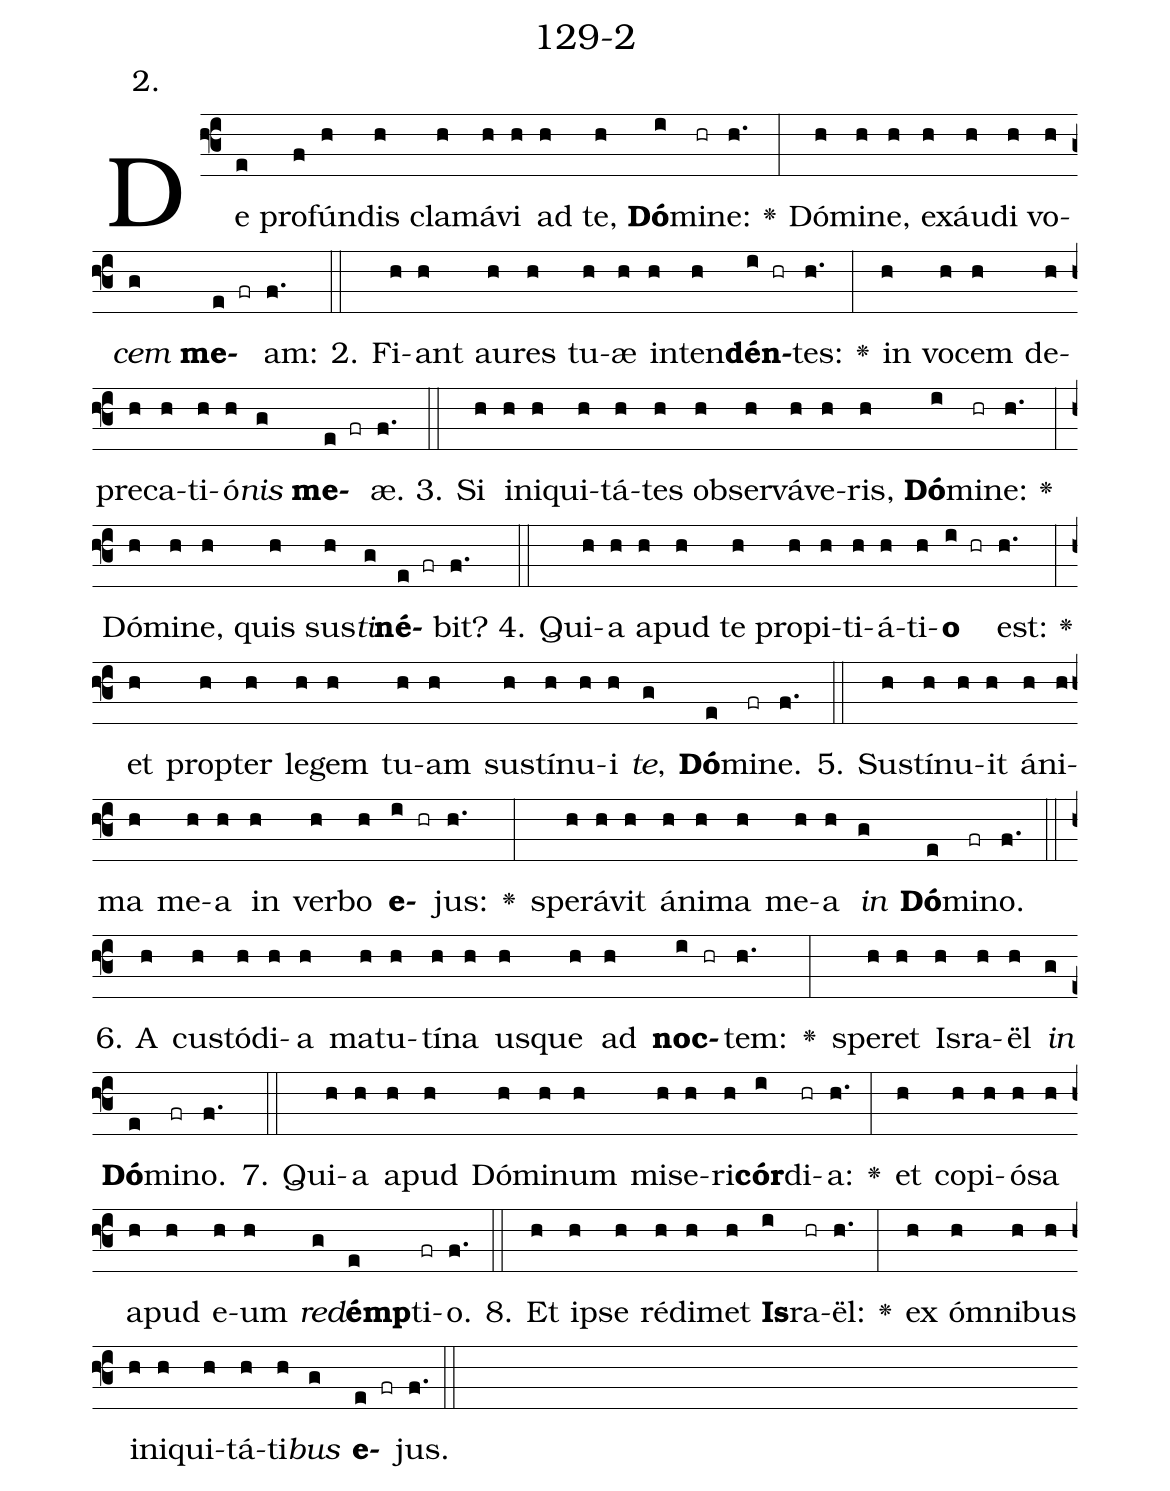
name: 129-2;
annotation: 2.;
%%
(f3)De(e) pro(f)fún(h)dis(h) cla(h)má(h)vi(h) ad(h) te,(h) <b>Dó</b>(i)mi(hr)ne:(h.) <v>\greheightstar</v>(:) Dó(h)mi(h)ne,(h) ex(h)áu(h)di(h) vo(h)<i>cem</i>(g) <b>me</b>(e fr)am:(f.) (::)
2. Fi(h)ant(h) au(h)res(h) tu(h)æ(h) in(h)ten(h)<b>dén</b>(i hr)tes:(h.) <v>\greheightstar</v>(:) in(h) vo(h)cem(h) de(h)pre(h)ca(h)ti(h)ó(h)<i>nis</i>(g) <b>me</b>(e fr)æ.(f.) (::)
3. Si(h) in(h)i(h)qui(h)tá(h)tes(h) ob(h)ser(h)vá(h)ve(h)ris,(h) <b>Dó</b>(i)mi(hr)ne:(h.) <v>\greheightstar</v>(:) Dó(h)mi(h)ne,(h) quis(h) sus(h)<i>ti</i>(g)<b>né</b>(e fr)bit?(f.) (::)
4. Qui(h)a(h) a(h)pud(h) te(h) pro(h)pi(h)ti(h)á(h)ti(h)<b>o</b>(i hr) est:(h.) <v>\greheightstar</v>(:) et(h) prop(h)ter(h) le(h)gem(h) tu(h)am(h) sus(h)tí(h)nu(h)i(h) <i>te</i>,(g) <b>Dó</b>(e)mi(fr)ne.(f.) (::)
5. Sus(h)tí(h)nu(h)it(h) á(h)ni(h)ma(h) me(h)a(h) in(h) ver(h)bo(h) <b>e</b>(i hr)jus:(h.) <v>\greheightstar</v>(:) spe(h)rá(h)vit(h) á(h)ni(h)ma(h) me(h)a(h) <i>in</i>(g) <b>Dó</b>(e)mi(fr)no.(f.) (::)
6. A(h) cus(h)tó(h)di(h)a(h) ma(h)tu(h)tí(h)na(h) us(h)que(h) ad(h) <b>noc</b>(i hr)tem:(h.) <v>\greheightstar</v>(:) spe(h)ret(h) Is(h)ra(h)ël(h) <i>in</i>(g) <b>Dó</b>(e)mi(fr)no.(f.) (::)
7. Qui(h)a(h) a(h)pud(h) Dó(h)mi(h)num(h) mi(h)se(h)ri(h)<b>cór</b>(i)di(hr)a:(h.) <v>\greheightstar</v>(:) et(h) co(h)pi(h)ó(h)sa(h) a(h)pud(h) e(h)um(h) <i>red</i>(g)<b>émp</b>(e)ti(fr)o.(f.) (::)
8. Et(h) ip(h)se(h) réd(h)i(h)met(h) <b>Is</b>(i)ra(hr)ël:(h.) <v>\greheightstar</v>(:) ex(h) óm(h)ni(h)bus(h) in(h)i(h)qui(h)tá(h)ti(h)<i>bus</i>(g) <b>e</b>(e fr)jus.(f.) (::)
